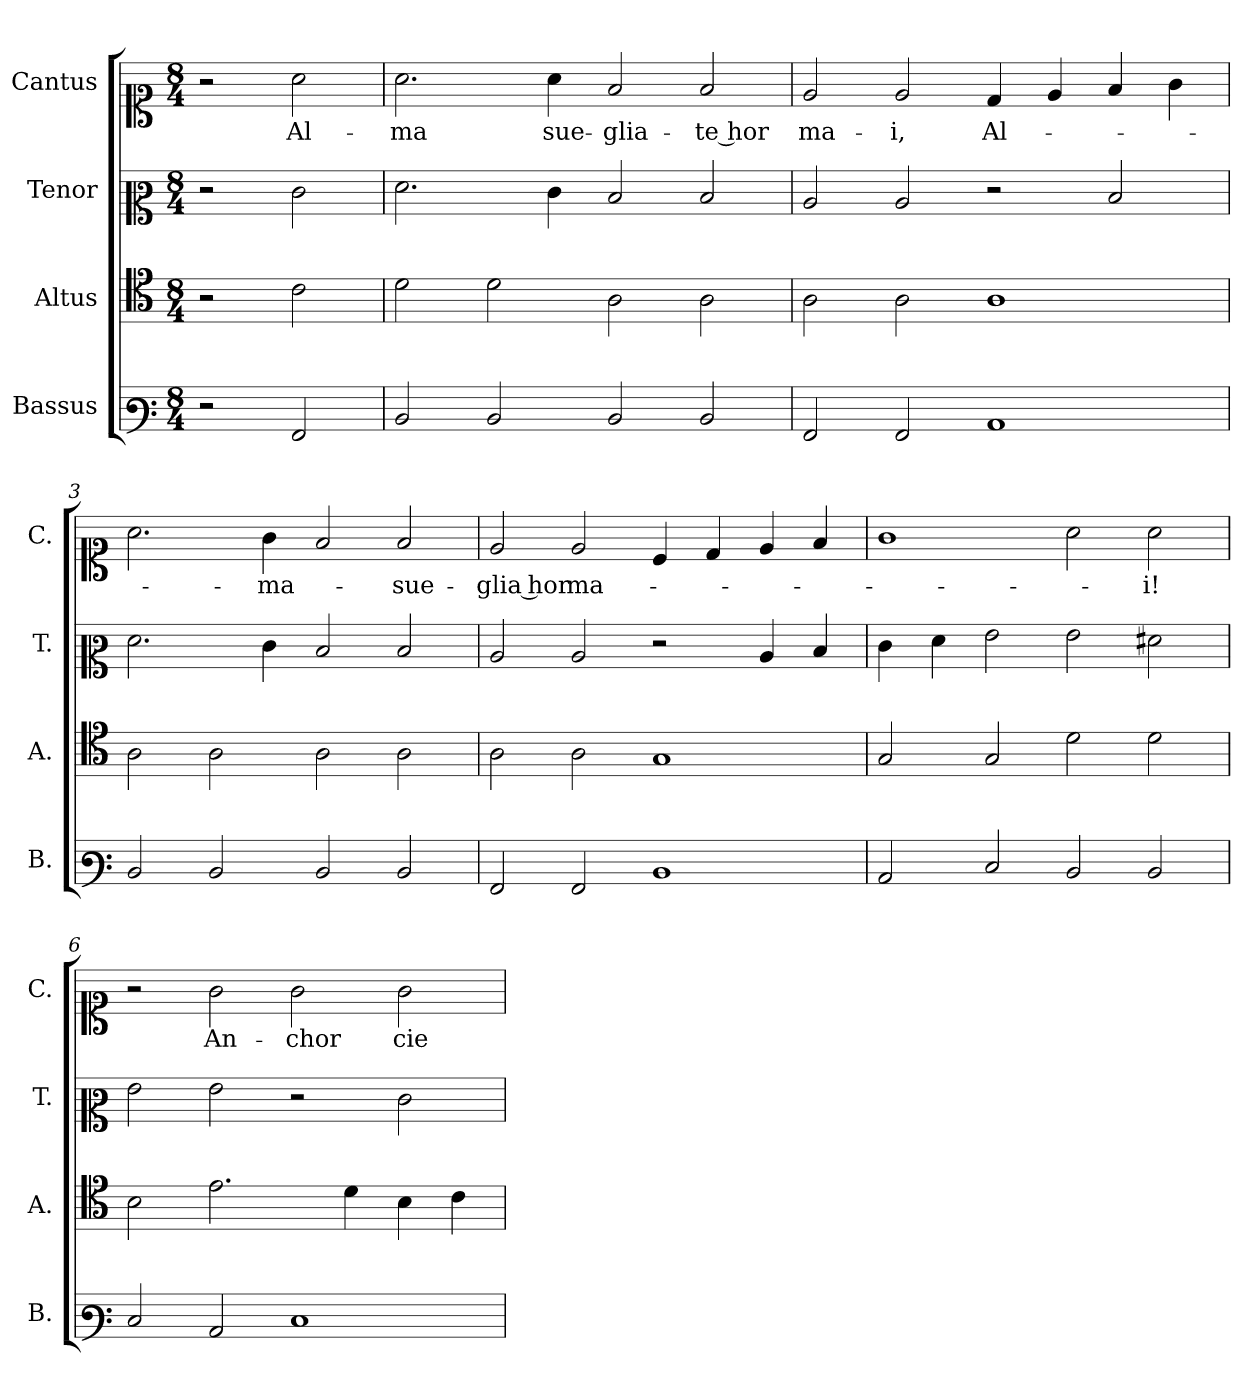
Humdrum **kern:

**kern	**kern	**kern	**kern	**text
*part4	*part3	*part2	*part1	*part1
*staff4	*staff3	*staff2	*staff1	*staff1
*I"Bassus	*I"Altus	*I"Tenor	*I"Cantus	*
*I'B.	*I'A.	*I'T.	*I'C.	*
*clefF3	*clefC4	*clefC2	*clefC1	*
*k[]	*k[]	*k[]	*k[]	*
*M8/4	*M8/4	*M8/4	*M8/4	*
=	=	=	=	=
2r	2r	2r	2r	.
!	!	!	!	!LO:LY:b
2AA/	2c\	2e\	2a\	Al-
=1	=1	=1	=1	=1
!	!	!	!	!LO:LY:b
2D/	2d\	2.f\	2.a\	-ma
2D/	2d\	.	.	.
!	!	!	!	!LO:LY:b
.	.	4e\	4a\	sue-
!	!	!	!	!LO:LY:b
2D/	2A\	2d/	2f/	-glia-
!	!	!	!	!LO:LY:b
2D/	2A\	2d/	2f/	-te hor
=2	=2	=2	=2	=2
!	!	!	!	!LO:LY:b
2AA/	2A\	2c/	2e/	ma-
!	!	!	!	!LO:LY:b
2AA/	2A\	2c/	2e/	-i,
!	!	!	!	!LO:LY:b
1C	1A	2r	4d/	Al-
.	.	.	4e/	.
.	.	2d/	4f/	.
.	.	.	4g\	.
=3	=3	=3	=3	=3
2D/	2A\	2.f\	2.a\	.
2D/	2A\	.	.	.
!	!	!	!	!LO:LY:b
.	.	4e\	4g\	-ma-
2D/	2A\	2d/	2f/	.
!	!	!	!	!LO:LY:b
2D/	2A\	2d/	2f/	-sue-
=4	=4	=4	=4	=4
!	!	!	!	!LO:LY:b
2AA/	2A\	2c/	2e/	-glia hor
!	!	!	!	!LO:LY:b
2AA/	2A\	2c/	2e/	ma-
1D	1G	2r	4c/	.
.	.	.	4d/	.
.	.	4c/	4e/	.
.	.	4d/	4f/	.
!!LO:LB:g=z
=5	=5	=5	=5	=5
2C/	2G/	4e\	1g	.
.	.	4f\	.	.
2E/	2G/	2g\	.	.
2D/	2d\	2g\	2a\	.
!	!	!	!	!LO:LY:b
2D/	2d\	2f#X\	2a\	-i!
=6	=6	=6	=6	=6
2E/	2B\	2g\	2r	.
!	!	!	!	!LO:LY:b
2C/	2.e\	2g\	2g\	An-
!	!	!	!	!LO:LY:b
1E	.	2r	2g\	-chor
.	4d\	.	.	.
!	!	!	!	!LO:LY:b
.	4B\	2e\	2g\	cie-
.	4c\	.	.	.
=	=	=	=	=
*-	*-	*-	*-	*-
